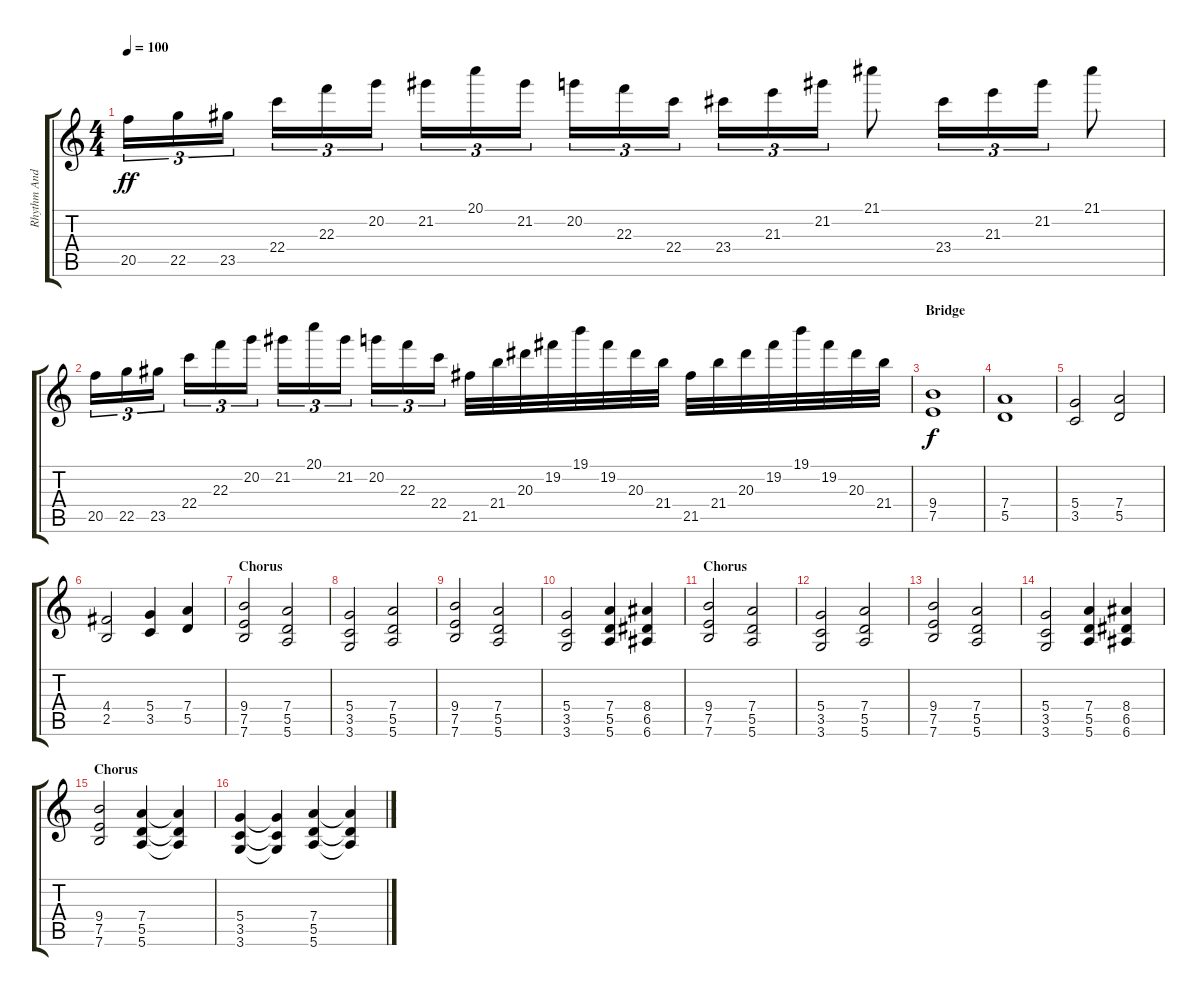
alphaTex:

\track ("Rhythm And Solo" "Rhythm And") {instrument distortionguitar}
\staff {score tabs}
\tuning (E4 B3 G3 D3 A2 E2) {hide}
\ts (4 4)
\tempo 100
\clef g2
\ks c
20.5.16{tu (3 2) dy ff} 22.5.16{tu (3 2)} 23.5.16{tu (3 2)} 22.4.16{tu (3 2)} 22.3.16{tu (3 2)} 20.2.16{tu (3 2)} 21.2.16{tu (3 2)} 20.1.16{tu (3 2)} 21.2.16{tu (3 2)} 20.2.16{tu (3 2)} 22.3.16{tu (3 2)} 22.4.16{tu (3 2)} 23.4.16{tu (3 2)} 21.3.16{tu (3 2)} 21.2.16{tu (3 2)} 21.1.8 23.4.16{tu (3 2)} 21.3.16{tu (3 2)} 21.2.16{tu (3 2)} 21.1.8 |
20.5.16{tu (3 2)} 22.5.16{tu (3 2)} 23.5.16{tu (3 2)} 22.4.16{tu (3 2)} 22.3.16{tu (3 2)} 20.2.16{tu (3 2)} 21.2.16{tu (3 2)} 20.1.16{tu (3 2)} 21.2.16{tu (3 2)} 20.2.16{tu (3 2)} 22.3.16{tu (3 2)} 22.4.16{tu (3 2)} 21.5.32 21.4.32 20.3.32 19.2.32 19.1.32 19.2.32 20.3.32 21.4.32 21.5.32 21.4.32 20.3.32 19.2.32 19.1.32 19.2.32 20.3.32 21.4.32 |
\section ("" "Bridge")
(9.4 7.5).1{dy f volume 16 balance 8} |
(7.4 5.5).1 |
(5.4 3.5).2 (7.4 5.5).2 |
(4.4 2.5).2 (5.4 3.5).4 (7.4 5.5).4 |
\section ("" "Chorus")
(9.4 7.5 7.6).2{volume 14 balance 16} (7.4 5.5 5.6).2 |
(5.4 3.5 3.6).2 (7.4 5.5 5.6).2 |
(9.4 7.5 7.6).2 (7.4 5.5 5.6).2 |
(5.4 3.5 3.6).2 (7.4 5.5 5.6).4 (8.4 6.5 6.6).4 |
\section ("" "Chorus")
(9.4 7.5 7.6).2 (7.4 5.5 5.6).2 |
(5.4 3.5 3.6).2 (7.4 5.5 5.6).2 |
(9.4 7.5 7.6).2 (7.4 5.5 5.6).2 |
(5.4 3.5 3.6).2 (7.4 5.5 5.6).4 (8.4 6.5 6.6).4 |
\section ("" "Chorus")
(9.4 7.5 7.6).2 (7.4 5.5 5.6).4 (7.4{t} 5.5{t} 5.6{t}).4{volume 12} |
(5.4 3.5 3.6).4 (5.4{t} 3.5{t} 3.6{t}).4{volume 10} (7.4 5.5 5.6).4 (7.4{t} 5.5{t} 5.6{t}).4{volume 8}
